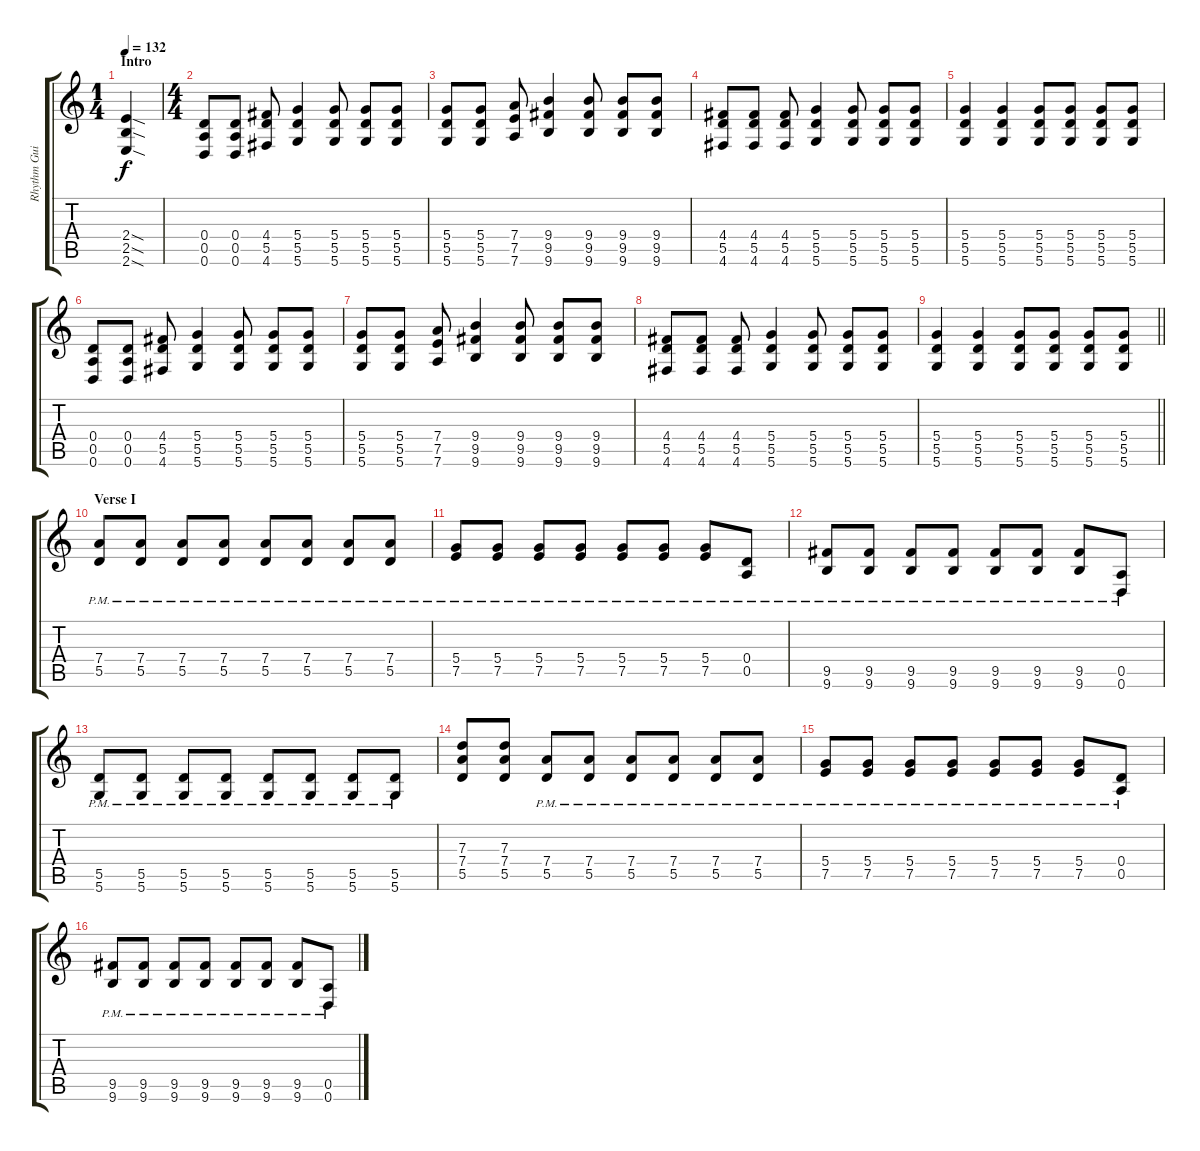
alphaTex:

\track ("Rhythm Guitar" "Rhythm Gui") {instrument distortionguitar}
\staff {score tabs}
\tuning (E4 B3 G3 D3 A2 D2) {hide}
\ts (1 4)
\section ("" "Intro")
\tempo 132
\clef g2
\ks c
(2.4{sod} 2.5{sod} 2.6{sod}).4{dy f instrument distortionguitar} |
\ts (4 4)
(0.4 0.5 0.6).8 (0.4 0.5 0.6).8 (4.4 5.5 4.6).8 (5.4 5.5 5.6).4 (5.4 5.5 5.6).8 (5.4 5.5 5.6).8 (5.4 5.5 5.6).8 |
(5.4 5.5 5.6).8 (5.4 5.5 5.6).8 (7.4 7.5 7.6).8 (9.4 9.5 9.6).4 (9.4 9.5 9.6).8 (9.4 9.5 9.6).8 (9.4 9.5 9.6).8 |
(4.4 5.5 4.6).8 (4.4 5.5 4.6).8 (4.4 5.5 4.6).8 (5.4 5.5 5.6).4 (5.4 5.5 5.6).8 (5.4 5.5 5.6).8 (5.4 5.5 5.6).8 |
(5.4 5.5 5.6).4 (5.4 5.5 5.6).4 (5.4 5.5 5.6).8 (5.4 5.5 5.6).8 (5.4 5.5 5.6).8 (5.4 5.5 5.6).8 |
(0.4 0.5 0.6).8 (0.4 0.5 0.6).8 (4.4 5.5 4.6).8 (5.4 5.5 5.6).4 (5.4 5.5 5.6).8 (5.4 5.5 5.6).8 (5.4 5.5 5.6).8 |
(5.4 5.5 5.6).8 (5.4 5.5 5.6).8 (7.4 7.5 7.6).8 (9.4 9.5 9.6).4 (9.4 9.5 9.6).8 (9.4 9.5 9.6).8 (9.4 9.5 9.6).8 |
(4.4 5.5 4.6).8 (4.4 5.5 4.6).8 (4.4 5.5 4.6).8 (5.4 5.5 5.6).4 (5.4 5.5 5.6).8 (5.4 5.5 5.6).8 (5.4 5.5 5.6).8 |
\barLineRight lightlight
(5.4 5.5 5.6).4 (5.4 5.5 5.6).4 (5.4 5.5 5.6).8 (5.4 5.5 5.6).8 (5.4 5.5 5.6).8 (5.4 5.5 5.6).8 |
\section ("" "Verse I")
(7.4{pm} 5.5{pm}).8 (7.4{pm} 5.5{pm}).8 (7.4{pm} 5.5{pm}).8 (7.4{pm} 5.5{pm}).8 (7.4{pm} 5.5{pm}).8 (7.4{pm} 5.5{pm}).8 (7.4{pm} 5.5{pm}).8 (7.4{pm} 5.5{pm}).8 |
(5.4{pm} 7.5{pm}).8 (5.4{pm} 7.5{pm}).8 (5.4{pm} 7.5{pm}).8 (5.4{pm} 7.5{pm}).8 (5.4{pm} 7.5{pm}).8 (5.4{pm} 7.5{pm}).8 (5.4{pm} 7.5{pm}).8 (0.4{pm} 0.5{pm}).8 |
(9.5{pm} 9.6{pm}).8 (9.5{pm} 9.6{pm}).8 (9.5{pm} 9.6{pm}).8 (9.5{pm} 9.6{pm}).8 (9.5{pm} 9.6{pm}).8 (9.5{pm} 9.6{pm}).8 (9.5{pm} 9.6{pm}).8 (0.5{pm} 0.6{pm}).8 |
(5.5{pm} 5.6{pm}).8 (5.5{pm} 5.6{pm}).8 (5.5{pm} 5.6{pm}).8 (5.5{pm} 5.6{pm}).8 (5.5{pm} 5.6{pm}).8 (5.5{pm} 5.6{pm}).8 (5.5{pm} 5.6{pm}).8 (5.5{pm} 5.6{pm}).8 |
(7.3 7.4 5.5).8 (7.3 7.4 5.5).8 (7.4{pm} 5.5{pm}).8 (7.4{pm} 5.5{pm}).8 (7.4{pm} 5.5{pm}).8 (7.4{pm} 5.5{pm}).8 (7.4{pm} 5.5{pm}).8 (7.4{pm} 5.5{pm}).8 |
(5.4{pm} 7.5{pm}).8 (5.4{pm} 7.5{pm}).8 (5.4{pm} 7.5{pm}).8 (5.4{pm} 7.5{pm}).8 (5.4{pm} 7.5{pm}).8 (5.4{pm} 7.5{pm}).8 (5.4{pm} 7.5{pm}).8 (0.4{pm} 0.5{pm}).8 |
(9.5{pm} 9.6{pm}).8 (9.5{pm} 9.6{pm}).8 (9.5{pm} 9.6{pm}).8 (9.5{pm} 9.6{pm}).8 (9.5{pm} 9.6{pm}).8 (9.5{pm} 9.6{pm}).8 (9.5{pm} 9.6{pm}).8 (0.5{pm} 0.6{pm}).8
